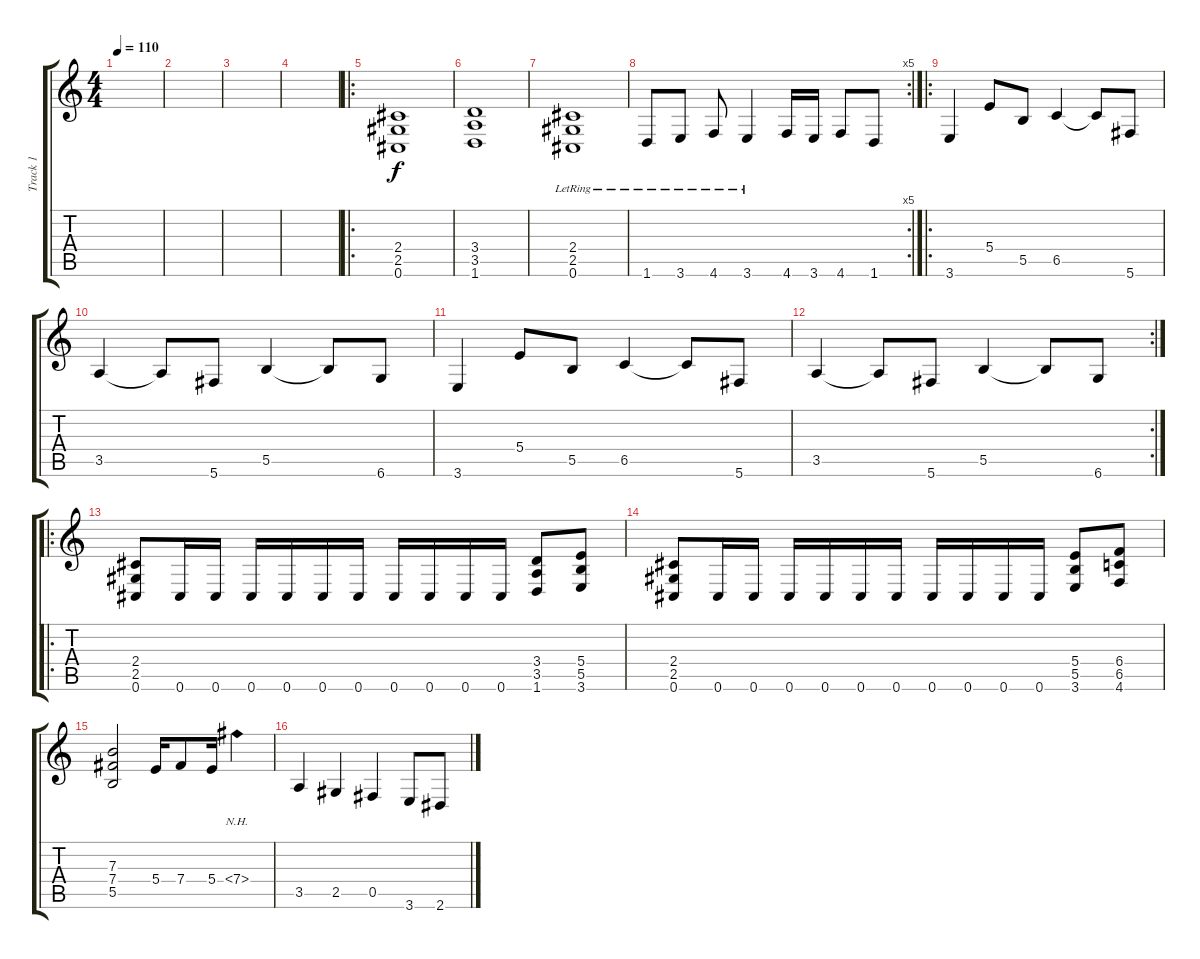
\track ("Track 1" "Track 1") {instrument distortionguitar}
\staff {score tabs}
\tuning (Db4 Ab3 E3 B2 Gb2 Db2) {hide}
\ts (4 4)
\tempo 110
\clef g2
\ks c
|
|
|
|
\ro
(2.4 2.5 0.6).1 |
(3.4 3.5 1.6).1 |
(2.4{lr} 2.5{lr} 0.6{lr}).1 |
\rc 5
1.6{lr}.8 3.6{lr}.8 4.6{lr}.8 3.6{lr}.4 4.6.16 3.6.16 4.6.8 1.6.8 |
\ro
3.6.4 5.4.8 5.5.8 6.5.4 6.5{t}.8 5.6.8 |
3.5.4 3.5{t}.8 5.6.8 5.5.4 5.5{t}.8 6.6.8 |
3.6.4 5.4.8 5.5.8 6.5.4 6.5{t}.8 5.6.8 |
\rc 2
3.5.4 3.5{t}.8 5.6.8 5.5.4 5.5{t}.8 6.6.8 |
\ro
(2.4 2.5 0.6).8 0.6.16 0.6.16 0.6.16 0.6.16 0.6.16 0.6.16 0.6.16 0.6.16 0.6.16 0.6.16 (3.4 3.5 1.6).8 (5.4 5.5 3.6).8 |
(2.4 2.5 0.6).8 0.6.16 0.6.16 0.6.16 0.6.16 0.6.16 0.6.16 0.6.16 0.6.16 0.6.16 0.6.16 (5.4 5.5 3.6).8 (6.4 6.5 4.6).8 |
(7.3 7.4 5.5).2 5.4.16 7.4.8 5.4.16 7.4{nh}.4 |
3.5.4 2.5.4 0.5.4 3.6.8 2.6.8
